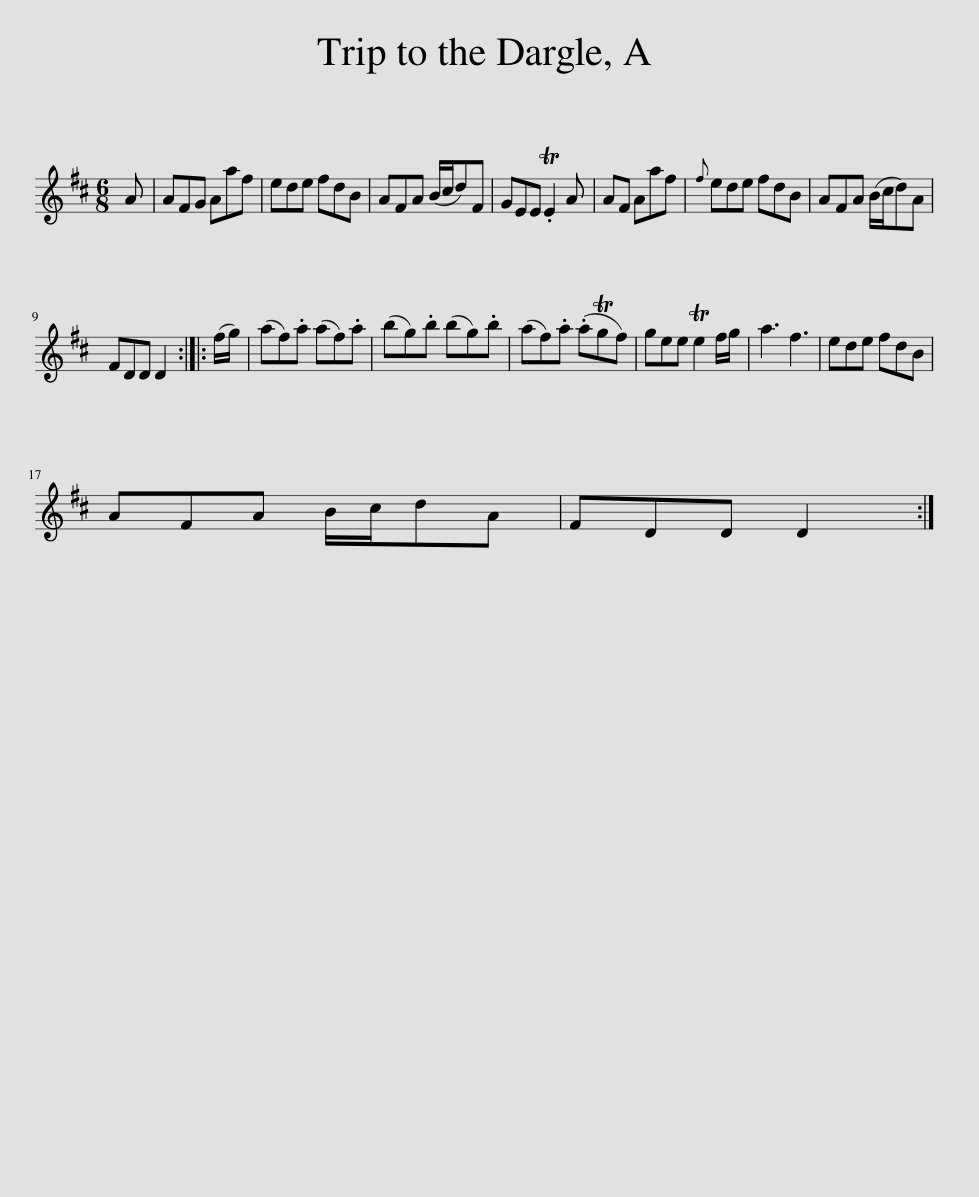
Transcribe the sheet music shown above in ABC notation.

X:1
L:1/8
M:6/8
I:linebreak $
K:D
V:1 treble
V:1
 A | AFG Aaf | ede fdB | AFA (B/c/d)F | GEE .TE2 A | %5
 AF Aaf |{f} ede fdB | AFA (B/c/d)A |$ FDD D2 :: (f/g/) | %10
 (af).a (af).a | (bg).b (bg).b | (af).a (.aTgf) | gee Te2 f/g/ | a3 f3 | %15
 ede fdB |$ AFA B/c/dA | FDD D2 :| %18
